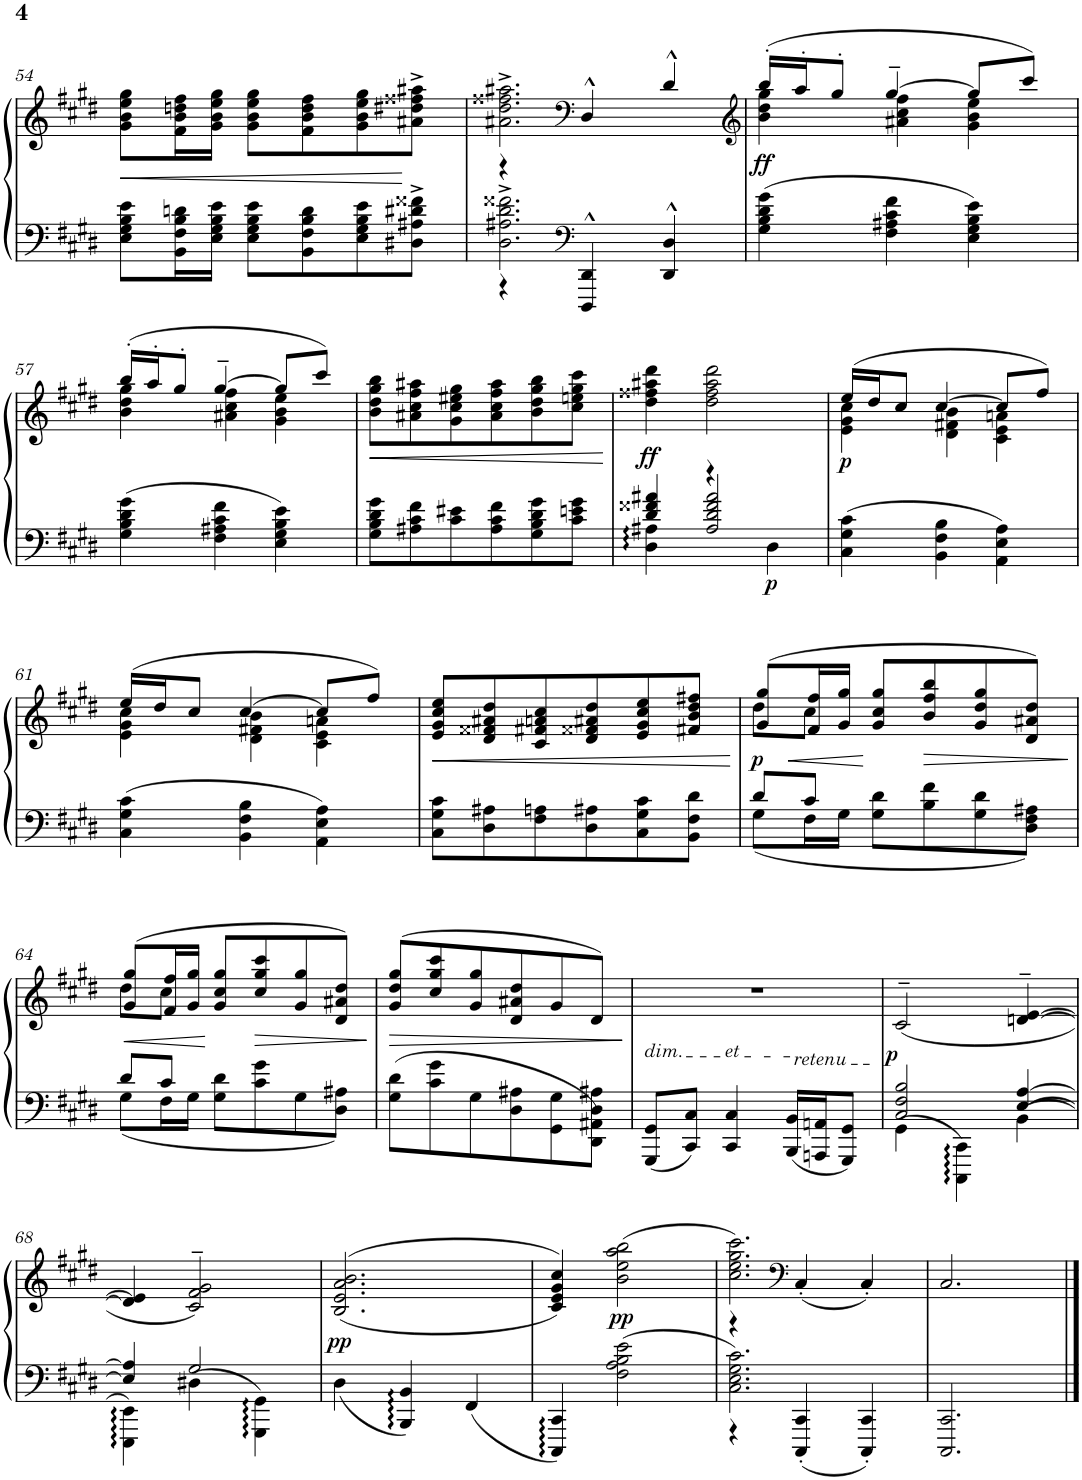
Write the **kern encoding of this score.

**kern	**kern	**dynam
*part1	*part1	*part1
*staff2	*staff1	*staff1/2
*I"Piano	*	*
*I'Pno.	*	*
!!LO:PB:g=z
*clefF4	*clefG2	*
*k[f#c#g#d#]	*k[f#c#g#d#]	*
*M3/4	*M3/4	*
=54	=54	=54
!	!	!LO:HP:b
8E\ 8G#\ 8B\ 8e\L	8g#\ 8b\ 8ee\ 8gg#\L	<
16BB\ 16F#\ 16B\ 16dn\L	16f#\ 16b\ 16ddn\ 16ff#\L	.
16E\ 16G#\ 16B\ 16e\JJ	16g#\ 16b\ 16ee\ 16gg#\JJ	.
8E\ 8G#\ 8B\ 8e\L	8g#\ 8b\ 8ee\ 8gg#\L	.
8BB\ 8F#\ 8B\ 8d\	8f#\ 8b\ 8dd\ 8ff#\	.
8E\ 8G#\ 8B\ 8e\	8g#\ 8b\ 8ee\ 8gg#\	.
8D#X\^ 8A#X\^ 8d#X\^ 8f##X\^J	8a#X\^ 8dd#X\^ 8ff##X\^ 8aa#X\^J	[
=55	=55	=55
*^	*^	*
2.D#\^> 2.A#X\^> 2.d#\^> 2.f##X\^>	4r	2.a#X\^> 2.dd#\^> 2.ff##X\^> 2.aa#X\^>	4r	.
*clefF4	*	*clefF4	*	*
.	4DDD#/^^ 4DD#/^^	.	4D#^^/	.
.	4DD#/^^ 4D#/^^	.	4d#^^/	.
*v	*v	*	*	*
=56	=56	=56	=56
*	*clefG2	*	*
*^	*	*	*
!	!	!	!	!LO:DY:b
*v	*v	*	*	*
4G#\ 4B\ 4d#\ 4g#\	(16bb'/LL	4b\ 4dd#\ 4gg#\	ff
.	16aa'/J	.	.
.	8gg#'/J	.	.
4F#\ 4A#X\ 4c#\ 4f#\	[4gg#~/	4a#X\ 4cc#\ 4ff#\	.
4E\ 4G#\ 4B\ 4e\	8gg#/L]	4g#\ 4b\ 4ee\	.
.	8ccc#/J)	.	.
!!LO:LB:g=z	!!
=57	=57	=57	=57
4G#\ 4B\ 4d#\ 4g#\	(16bb'/LL	4b\ 4dd#\ 4gg#\	.
.	16aa'/J	.	.
.	8gg#'/J	.	.
4F#\ 4A#X\ 4c#\ 4f#\	[4gg#~/	4a#X\ 4cc#\ 4ff#\	.
4E\ 4G#\ 4B\ 4e\	8gg#/L]	4g#\ 4b\ 4ee\	.
.	8ccc#/J)	.	.
*	*v	*v	*
=58	=58	=58
!	!	!LO:HP:b
8G#\ 8B\ 8d#\ 8g#\L	8b\ 8dd#\ 8gg#\ 8bb\L	<
8A#X\ 8c#\ 8f#\	8a#X\ 8cc#\ 8ff#\ 8aa#X\	.
8c#\ 8e#X\	8g#\ 8cc#\ 8ee#X\ 8gg#\	.
8A#\ 8c#\ 8f#\	8a#\ 8cc#\ 8ff#\ 8aa#\	.
8G#\ 8B\ 8d#\ 8g#\	8b\ 8dd#\ 8gg#\ 8bb\	.
8c#\ 8en\ 8g#\J	8cc#\ 8een\ 8gg#\ 8ccc#\J	.
.	.	[
=59	=59	=59
*^	*	*
!	!	!	!LO:DY:b
4D#\ 4A#X\	4d#/ 4f##X/ 4a#X/	4dd#\ 4ff##X\ 4aa#X\ 4ddd#\	ff
4r	2A#/ 2d#/ 2f##/ 2a#/	2dd#\ 2ff##\ 2aa#\ 2ddd#\	.
!	!	!	!LO:DY:b=2
4D#\	.	.	p
*v	*v	*	*
=60	=60	=60
*	*^	*
!	!	!	!LO:DY:b
4C#\ 4G#\ 4c#\	(16ee/LL	4e\ 4g#\ 4cc#\	p
.	16dd#/J	.	.
.	8cc#/J	.	.
4BB\ 4F#\ 4B\	[4cc#/	4d#\ 4f#X\ 4b\	.
4AA\ 4E\ 4A\	8cc#/L]	4c#\ 4e\ 4an\	.
.	8ff#/J)	.	.
!!LO:LB:g=z	!!
=61	=61	=61	=61
4C#\ 4G#\ 4c#\	(16ee/LL	4e\ 4g#\ 4cc#\	.
.	16dd#/J	.	.
.	8cc#/J	.	.
4BB\ 4F#\ 4B\	[4cc#/	4d#\ 4f#X\ 4b\	.
4AA\ 4E\ 4A\	8cc#/L]	4c#\ 4e\ 4an\	.
.	8ff#/J)	.	.
*	*v	*v	*
=62	=62	=62
!	!	!LO:HP:b
8C#\ 8G#\ 8c#\L	8e/ 8g#/ 8cc#/ 8ee/L	<
8D#\ 8A#X\	8d#/ 8f##X/ 8a#X/ 8dd#/	.
8F#\ 8An\	8c#/ 8f#X/ 8an/ 8cc#/	.
8D#\ 8A#X\	8d#/ 8f##X/ 8a#X/ 8dd#/	.
8C#\ 8G#\ 8c#\	8e/ 8g#/ 8cc#/ 8ee/	.
8BB\ 8F#\ 8d#\J	8f#X/ 8b/ 8dd#/ 8ff#X/J	.
.	.	[
=63	=63	=63
*^	*	*
!	!	!	!LO:HP:b
*	*	*^	*
!	!	!	!	!LO:DY:n=1:b
8G#\L	8d#/L	(8g#/ 8gg#/L	8dd#\L	< p
16F#\L	8c#/J	16f#/ 16ff#/L	8cc#\J	.
16G#\JJ	.	16g#/ 16gg#/JJ	.	.
8G#\ 8d#\L	2ryy	8g#/ 8cc#/ 8gg#/L	2ryy	[
!	!	!	!	!LO:HP:b
8B\ 8f#\	.	8b/ 8ff#/ 8bb/	.	>
8G#\ 8d#\	.	8g#/ 8dd#/ 8gg#/	.	.
8D#\ 8F#\ 8A#X\J	.	8d#/ 8a#X/ 8dd#/J)	.	.
*v	*v	*	*	*
*	*v	*v	*
.	.	]
!!LO:LB:g=z
=64	=64	=64
*^	*	*
!	!	!	!LO:HP:b
*	*	*^	*
8G#\L	8d#/L	(8g#/ 8gg#/L	8dd#\L	<
16F#\L	8c#/J	16f#/ 16ff#/L	8cc#\J	.
16G#\JJ	.	16g#/ 16gg#/JJ	.	.
8G#\ 8d#\L	2ryy	8g#/ 8cc#/ 8gg#/L	2ryy	[
!	!	!	!	!LO:HP:b
8c#\ 8g#\	.	8cc#/ 8gg#/ 8ccc#/	.	>
8G#\	.	8g#/ 8gg#/	.	.
8D#\ 8A#X\J	.	8d#/ 8a#X/ 8dd#/J)	.	.
*v	*v	*	*	*
*	*v	*v	*
.	.	]
=65	=65	=65
*^	*	*
!	!	!	!LO:HP:b
8G#\ 8d#\L	2ryy	(>8g#/ 8dd#/ 8gg#/L	>
8c#\ 8g#\	.	8cc#/ 8gg#/ 8ccc#/	.
8G#\	.	8g#/ 8gg#/	.
8D#\ 8A#X\	.	8d#/ 8a#X/ 8dd#/	.
8GG#\	8G#\L	8g#/	.
8DD#\ 8AA#X\J	8D#\ 8A#X\J	8d#/J)	.
*v	*v	*	*
.	.	]
=66	=66	=66
!LO:TX:a:i:t=dim.	!	!
8GGG#/ 8GG#/L	2.r	.
8CC#/ 8C#/J	.	.
!LO:TX:a:i:t=et	!	!
4CC#/ 4C#/	.	.
!LO:TX:a:i:t=retenu	!	!
16BBB/ 16BB/LL	.	.
16AAAn/ 16AAn/J	.	.
8GGG#/ 8GG#/J	.	.
=67	=67	=67
*^	*	*
!	!	!	!LO:DY:b
4GG#\	2C#/ 2F#/ 2B/	(2c#~>/	p
4CCC#\ 4CC#\	.	.	.
4BB\	[4E/ [4A/	[>4dn/~> [4e/~>	.
!!LO:LB:g=z
=68	=68	=68	=68
4EEE\ 4EE\	4E/] 4A/]	4d/] 4e/]	.
4D#X\	2G#/	2c#/~> 2f#/~> 2g#/~>)	.
4GGG#\ 4GG#\	.	.	.
*v	*v	*	*
=69	=69	=69
!	!	!LO:DY:b
4D#\	((>2.B/ 2.e/ 2.a/ 2.b/	pp
4BBB/ 4BB/	.	.
4FF#/	.	.
=70	=70	=70
4CCC#/ 4CC#/	4c#/ 4e/ 4g#/ 4cc#/))	.
!	!	!LO:DY:b
2F#\ 2A\ 2B\ 2e\	(2b\ 2ee\ 2aa\ 2bb\	pp
=71	=71	=71
*^	*^	*
2.C#\ 2.E\ 2.G#\ 2.c#\	4r	2.cc#\ 2.ee\ 2.gg#\ 2.ccc#\)	4r	.
*	*	*clefF4	*	*
.	4CCC#/'< 4CC#/'<	.	(<4C#'</	.
.	4CCC#/'< 4CC#/'<	.	4C#'</)	.
*v	*v	*	*	*
*	*v	*v	*
=72	=72	=72
2.CCC#/ 2.CC#/	2.C#/	.
==	==	==
*-	*-	*-
